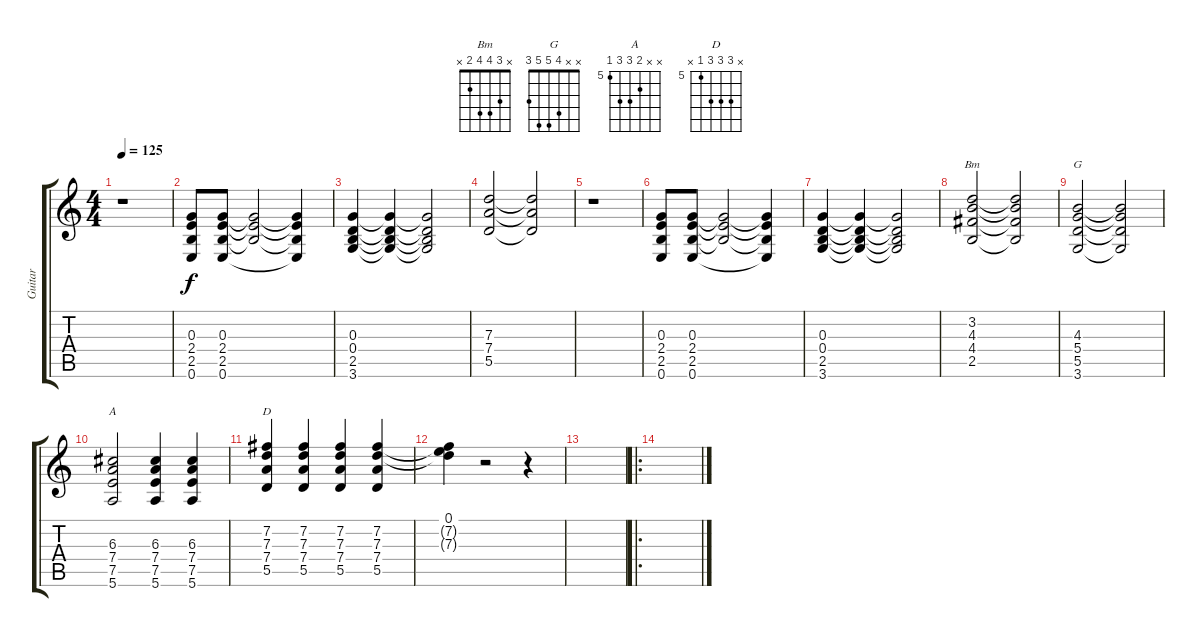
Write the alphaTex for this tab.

\track ("Guitar" "Guitar") {instrument distortionguitar}
\staff {score tabs}
\tuning (E4 B3 G3 D3 A2 E2) {hide}
\chord ("Bm" x 3 4 4 2 x)
\chord ("G" x x 4 5 5 3)
\chord ("A" x x 6 7 7 5) {firstfret 5}
\chord ("D" x 7 7 7 5 x) {firstfret 5}
\ts (4 4)
\tempo 125
\clef g2
\ks c
r.1{dy f} |
(0.3 2.4 2.5 0.6).8 (0.3 2.4 2.5 0.6).8 (0.3{t} 2.4{t} 2.5{t}).2 (0.3{t} 2.4{t} 2.5{t} 0.6{t}).4 |
(0.3 0.4 2.5 3.6).4 (0.3{t} 0.4{t} 2.5{t} 3.6{t}).4 (0.3{t} 0.4{t} 2.5{t} 3.6{t}).2 |
(7.3 7.4 5.5).2 (7.3{t} 7.4{t} 5.5{t}).2 |
r.1 |
(0.3 2.4 2.5 0.6).8 (0.3 2.4 2.5 0.6).8 (0.3{t} 2.4{t} 2.5{t}).2 (0.3{t} 2.4{t} 2.5{t} 0.6{t}).4 |
(0.3 0.4 2.5 3.6).4 (0.3{t} 0.4{t} 2.5{t} 3.6{t}).4 (0.3{t} 0.4{t} 2.5{t} 3.6{t}).2 |
(3.2 4.3 4.4 2.5).2{ch "Bm"} (3.2{t} 4.3{t} 4.4{t} 2.5{t}).2 |
(4.3 5.4 5.5 3.6).2{ch "G"} (4.3{t} 5.4{t} 5.5{t} 3.6{t}).2 |
(6.3 7.4 7.5 5.6).2{ch "A"} (6.3 7.4 7.5 5.6).4 (6.3 7.4 7.5 5.6).4 |
(7.2 7.3 7.4 5.5).4{ch "D"} (7.2 7.3 7.4 5.5).4 (7.2 7.3 7.4 5.5).4 (7.2 7.3 7.4 5.5).4 |
(0.1 7.2{t} 7.3{t}).4 r.2 r.4 |
|
\ro
